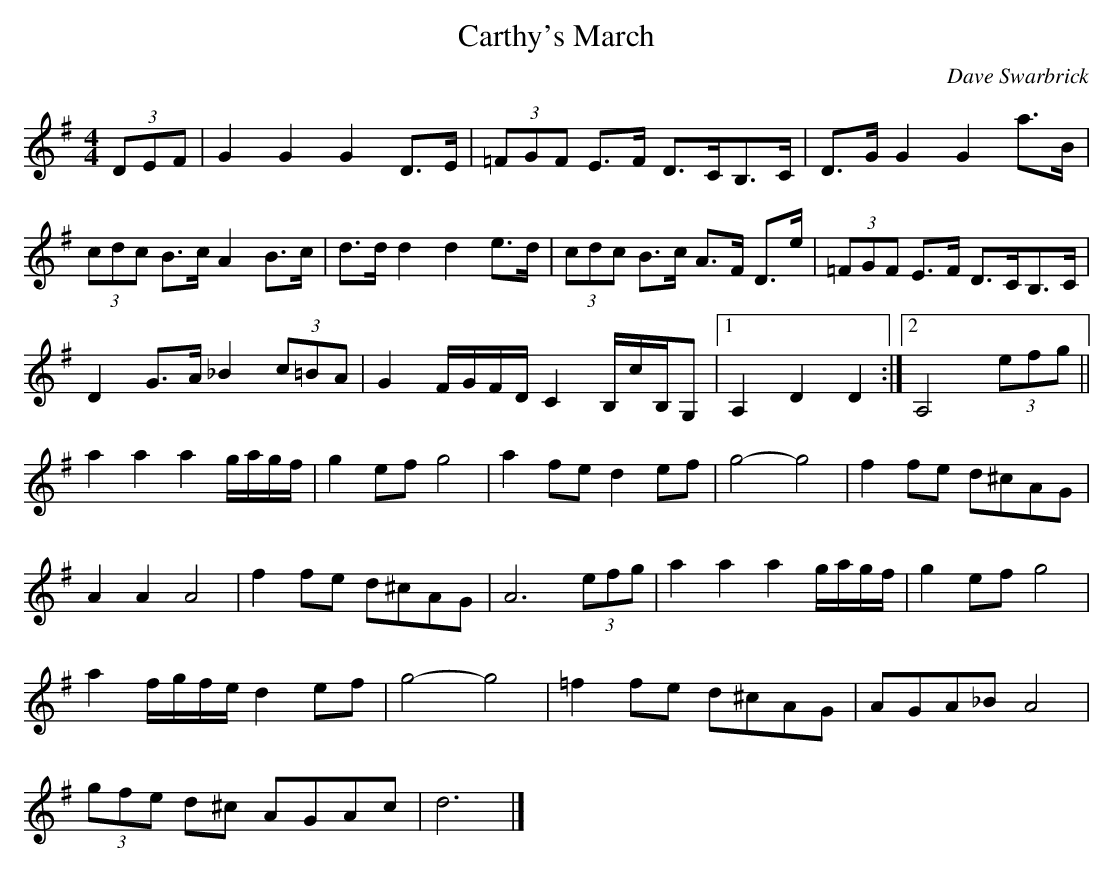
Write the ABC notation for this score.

X:1
T:Carthy's March
C:Dave Swarbrick
M:4/4
L:1/8
K:G
(3DEF|G2 G2 G2 D>E|(3=FGF E>F D>CB,>C|D>G G2 G2 a>B|
(3cdc B>c A2 B>c|d>d d2 d2 e>d|(3cdc B>c A>F D>e|(3=FGF E>F D>CB,>C|
D2 G>A _B2 (3c=BA|G2 F/G/F/D/ C2 B,/c/B,/G,|1A,2 D2 D2:|]2A,4 (3efg||
a2 a2 a2 g/a/g/f/|g2 ef g4|a2 fe d2 ef|g4-g4|f2 fe d^cAG|
A2 A2 A4|f2 fe d^cAG|A6 (3efg|a2 a2 a2 g/a/g/f/|g2 ef g4|
a2 f/g/f/e/ d2 ef|g4-g4|=f2 fe d^cAG|AGA_B A4|
(3gfe d^c AGAc|d6|]
